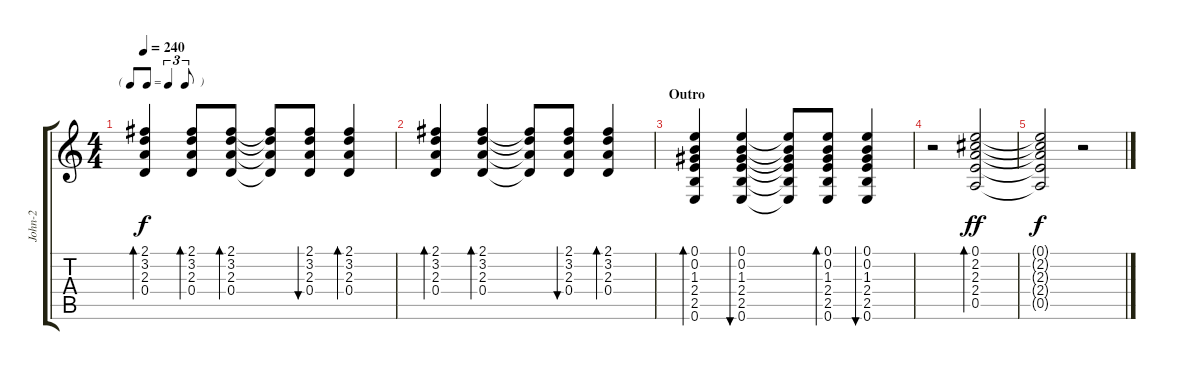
\track ("John-2" "John-2") {instrument acousticguitarsteel}
\staff {score tabs}
\tuning (E4 B3 G3 D3 A2 E2) {hide}
\ts (4 4)
\tf triplet8th
\tempo 240
\clef g2
\ks c
(2.1 3.2 2.3 0.4).4{bd 60 dy f} (2.1 3.2 2.3 0.4).8{bd 60} (2.1 3.2 2.3 0.4).8{bd 60} (2.1{t} 3.2{t} 2.3{t} 0.4{t}).8 (2.1 3.2 2.3 0.4).8{bu 60} (2.1 3.2 2.3 0.4).4{bd 60} |
(2.1 3.2 2.3 0.4).4{bd 60} (2.1 3.2 2.3 0.4).4{bd 60} (2.1{t} 3.2{t} 2.3{t} 0.4{t}).8 (2.1 3.2 2.3 0.4).8{bu 60} (2.1 3.2 2.3 0.4).4{bd 60} |
\section ("" "Outro")
(0.1 0.2 1.3 2.4 2.5 0.6).4{bd 60} (0.1 0.2 1.3 2.4 2.5 0.6).4{bu 60} (0.1{t} 0.2{t} 1.3{t} 2.4{t} 2.5{t} 0.6{t}).8 (0.1 0.2 1.3 2.4 2.5 0.6).8{bd 60} (0.1 0.2 1.3 2.4 2.5 0.6).4{bu 60} |
r.2 (0.1 2.2 2.3 2.4 0.5).2{bd 240 dy ff volume 11} |
(0.1{t} 2.2{t} 2.3{t} 2.4{t} 0.5{t}).2{dy f} r.2
